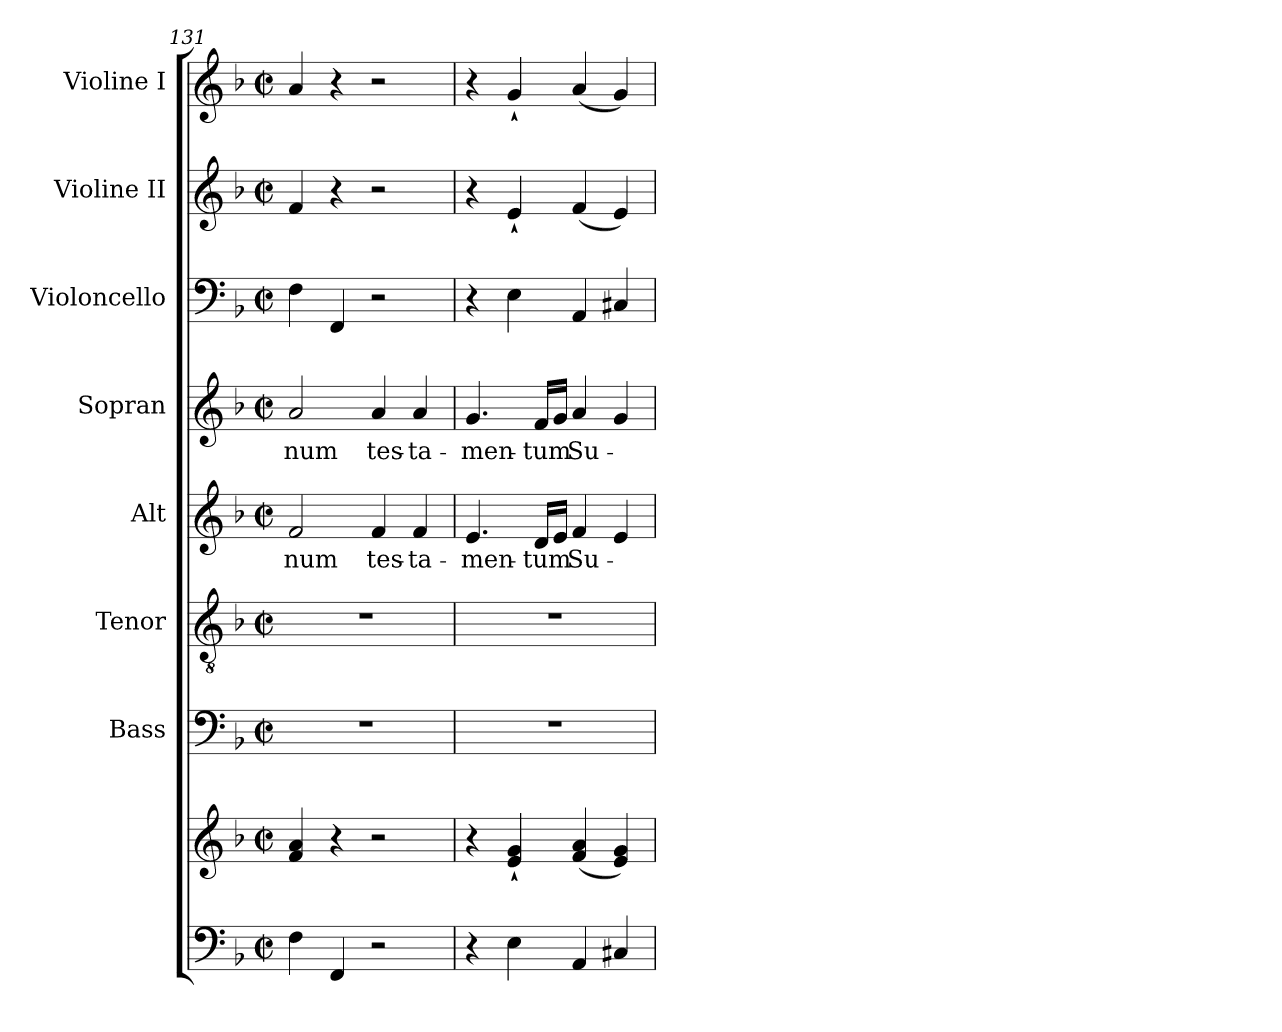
**kern	**kern	**kern	**kern	**kern	**text	**kern	**text	**kern	**kern	**kern
*part8	*part8	*part7	*part6	*part5	*part5	*part4	*part4	*part3	*part2	*part1
*staff9	*staff8	*staff7	*staff6	*staff5	*staff5	*staff4	*staff4	*staff3	*staff2	*staff1
*	*	*I"Bass	*I"Tenor	*I"Alt	*	*I"Sopran	*	*I"Violoncello	*I"Violine II	*I"Violine I
*	*	*I'B.	*I'T.	*I'A.	*	*I'S.	*	*I'Vc.	*I'Vl. II	*I'Vl. I
*clefF4	*clefG2	*clefF4	*clefGv2	*clefG2	*	*clefG2	*	*clefF4	*clefG2	*clefG2
*	*	*	*	*	*	*	*	*ITrd7c12	*	*
*k[b-]	*k[b-]	*k[b-]	*k[b-]	*k[b-]	*	*k[b-]	*	*k[b-]	*k[b-]	*k[b-]
*F:	*F:	*F:	*F:	*F:	*	*F:	*	*F:	*F:	*F:
*M2/2	*M2/2	*M2/2	*M2/2	*M2/2	*	*M2/2	*	*M2/2	*M2/2	*M2/2
*met(c|)	*met(c|)	*met(c|)	*met(c|)	*met(c|)	*	*met(c|)	*	*met(c|)	*met(c|)	*met(c|)
=131	=131	=131	=131	=131	=131	=131	=131	=131	=131	=131
!	!	!	!	!	!LO:LY:b	!	!LO:LY:b	!	!	!
4F\	4f/ 4a/	1r	1r	2f/	-num	2a/	-num	4FF\	4f/	4a/
4FF/	4r	.	.	.	.	.	.	4FFF/	4r	4r
!	!	!	!	!	!LO:LY:b	!	!LO:LY:b	!	!	!
2r	2r	.	.	4f/	tes-	4a/	tes-	2r	2r	2r
!	!	!	!	!	!LO:LY:b	!	!LO:LY:b	!	!	!
.	.	.	.	4f/	-ta-	4a/	-ta-	.	.	.
!!LO:PB:g=z
=132	=132	=132	=132	=132	=132	=132	=132	=132	=132	=132
!	!	!	!	!	!LO:LY:b	!	!LO:LY:b	!	!	!
4r	4r	1r	1r	4.e/	-men-	4.g/	-men-	4r	4r	4r
4E\	4e/`< 4g/`<	.	.	.	.	.	.	4EE\	4e`</	4g`</
!	!	!	!	!	!LO:LY:b	!	!LO:LY:b	!	!	!
.	.	.	.	16d/LL	-tum	16f/LL	-tum	.	.	.
.	.	.	.	16e/JJ	.	16g/JJ	.	.	.	.
!	!	!	!	!	!LO:LY:b	!	!LO:LY:b	!	!	!
4AA/	(<4f/ 4a/	.	.	4f/	Su-	4a/	Su-	4AAA/	(<4f/	(<4a/
4C#X/	4e/ 4g/)	.	.	4e/	.	4g/	.	4CC#X/	4e/)	4g/)
=	=	=	=	=	=	=	=	=	=	=
*-	*-	*-	*-	*-	*-	*-	*-	*-	*-	*-
